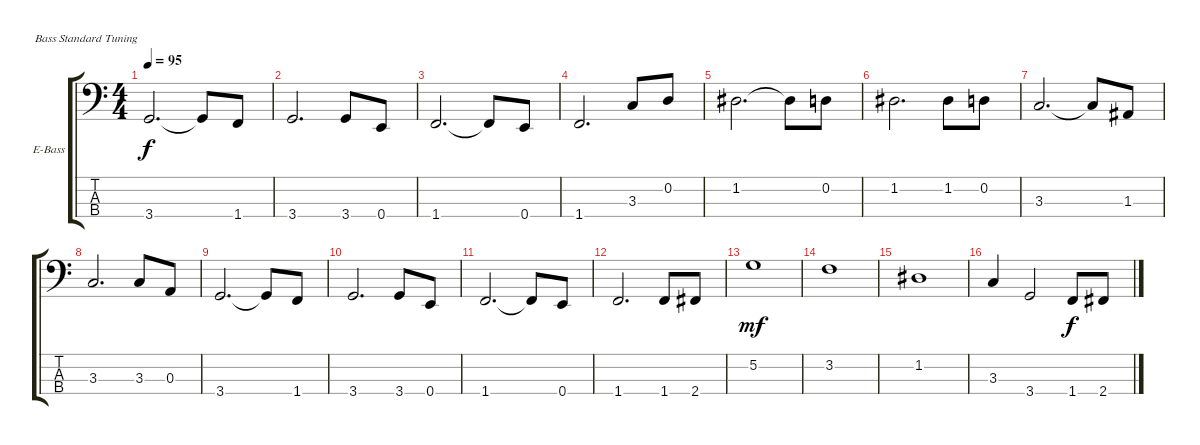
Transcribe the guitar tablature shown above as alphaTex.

\defaultSystemsLayout 4
\bracketExtendMode groupsimilarinstruments
\firstSystemTrackNameOrientation horizontal
\otherSystemsTrackNameOrientation horizontal
\track ("Electric Bass" "E-Bass") {instrument electricbassfinger}
\staff {score tabs}
\tuning (G2 D2 A1 E1)
\ts (4 4)
\tempo 95
\clef f4
\ks c
3.4.2{d dy f} 3.4{t}.8 1.4.8 |
3.4.2{d} 3.4.8 0.4.8 |
1.4.2{d} 1.4{t}.8 0.4.8 |
1.4.2{d} 3.3.8 0.2.8 |
1.2.2{d} 1.2{t}.8 0.2.8 |
1.2.2{d} 1.2.8 0.2.8 |
3.3.2{d} 3.3{t}.8 1.3.8 |
3.3.2{d} 3.3.8 0.3.8 |
3.4.2{d} 3.4{t}.8 1.4.8 |
3.4.2{d} 3.4.8 0.4.8 |
1.4.2{d} 1.4{t}.8 0.4.8 |
1.4.2{d} 1.4.8 2.4.8 |
5.2.1{dy mf} |
3.2.1 |
1.2.1 |
3.3.4 3.4.2 1.4.8{dy f} 2.4.8
